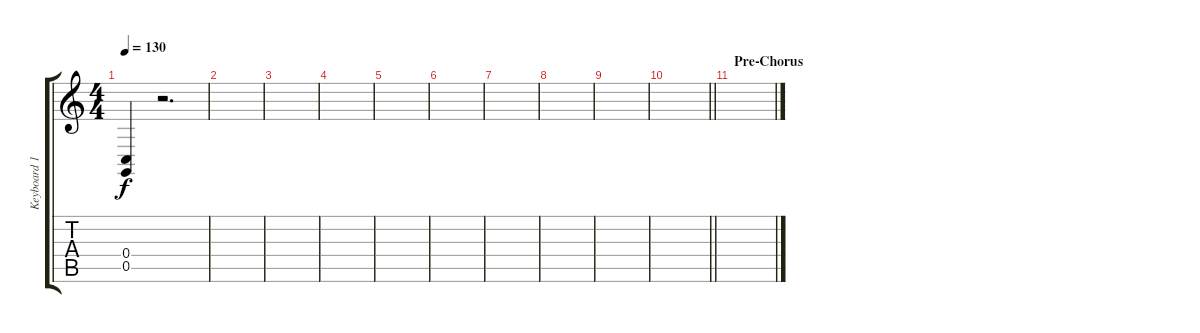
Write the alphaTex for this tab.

\track ("Keyboard 1" "Keyboard 1") {instrument harpsichord}
\staff {score tabs}
\tuning (D4 A3 F3 C3 G2 D2) {hide}
\ts (4 4)
\tempo 130
\clef g2
\ks c
(0.4 0.5).4{dy f} r.2{d} |
|
|
|
|
|
|
|
|
\barLineRight lightlight
|
\section ("" "Pre-Chorus")
